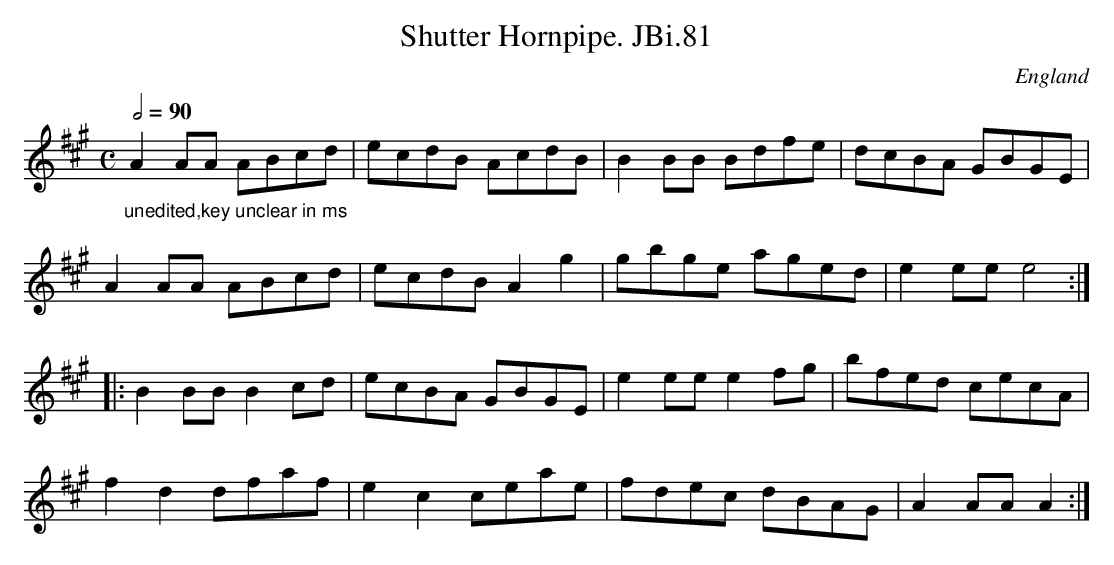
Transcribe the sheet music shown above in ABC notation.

X:1
T:Shutter Hornpipe. JBi.81
M:C
O:England
Q:1/2=90
K:A
"_unedited,key unclear in ms"A2AA ABcd|\
ecdB AcdB|B2BB Bdfe|dcBA GBGE|!
A2AA ABcd|ecdBA2g2|gbge aged|e2eee4:|!
|:B2BBB2cd|ecBA GBGE|e2eee2fg|bfed cecA|!
f2d2dfaf|e2c2 ceae|fdec dBAG|A2AAA2:|
